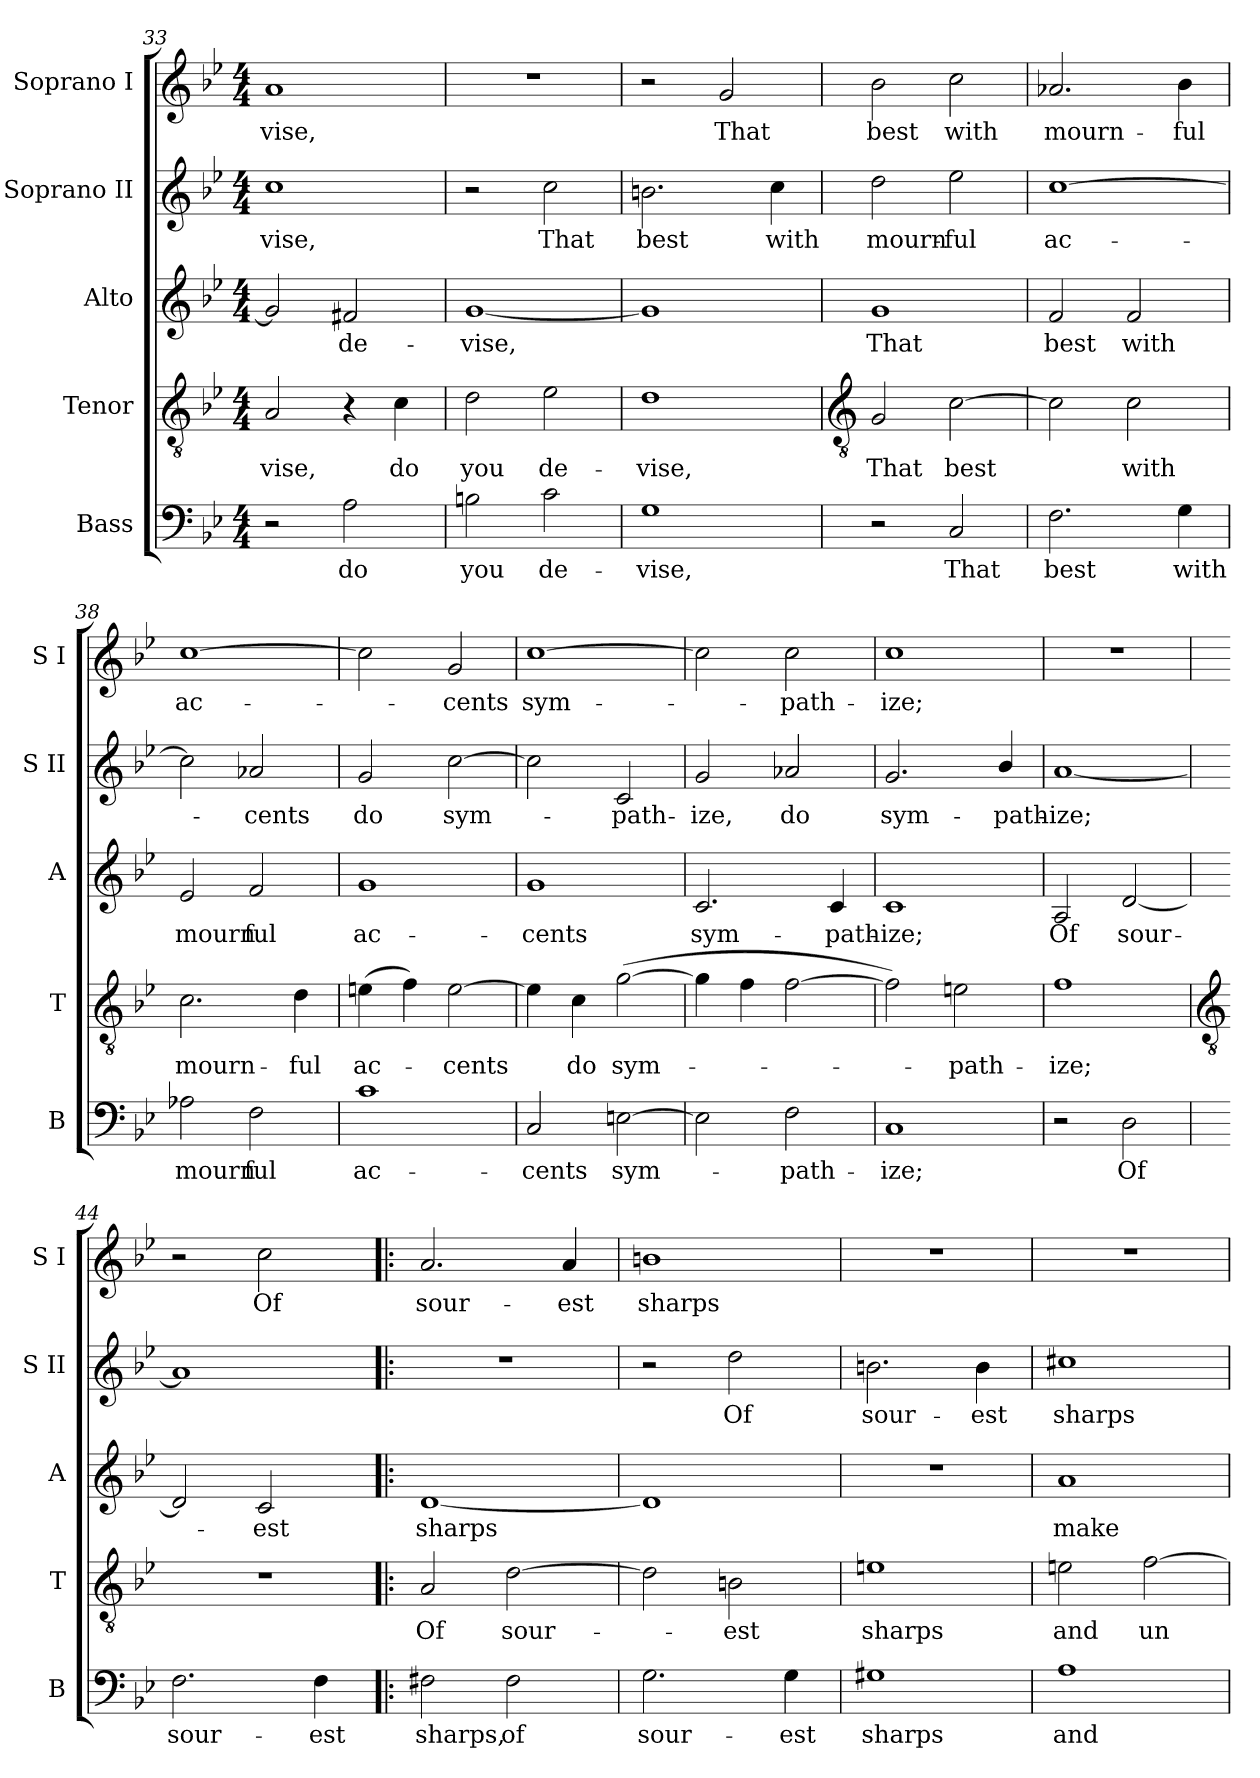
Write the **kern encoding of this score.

**kern	**text	**kern	**text	**kern	**text	**kern	**text	**kern	**text
*part5	*part5	*part4	*part4	*part3	*part3	*part2	*part2	*part1	*part1
*staff5	*staff5	*staff4	*staff4	*staff3	*staff3	*staff2	*staff2	*staff1	*staff1
*I"Bass	*	*I"Tenor	*	*I"Alto	*	*I"Soprano II	*	*I"Soprano I	*
*I'B	*	*I'T	*	*I'A	*	*I'S II	*	*I'S I	*
*clefF4	*	*clefGv2	*	*clefG2	*	*clefG2	*	*clefG2	*
*k[b-e-]	*	*k[b-e-]	*	*k[b-e-]	*	*k[b-e-]	*	*k[b-e-]	*
*B-:	*	*B-:	*	*B-:	*	*B-:	*	*B-:	*
*M4/4	*	*M4/4	*	*M4/4	*	*M4/4	*	*M4/4	*
=33	=33	=33	=33	=33	=33	=33	=33	=33	=33
!	!	!	!LO:LY:b	!	!	!	!LO:LY:b	!	!LO:LY:b
2r	.	2A	-vise,	2g]	.	1cc	-vise,	1a	-vise,
!	!LO:LY:b	!	!	!	!LO:LY:b	!	!	!	!
2A	do	4r	.	2f#X	de-	.	.	.	.
!	!	!	!LO:LY:b	!	!	!	!	!	!
.	.	4c	do	.	.	.	.	.	.
=34	=34	=34	=34	=34	=34	=34	=34	=34	=34
!	!LO:LY:b	!	!LO:LY:b	!	!LO:LY:b	!	!	!	!
2Bn	you	2d	you	[1g	-vise,	2r	.	1r	.
!	!LO:LY:b	!	!LO:LY:b	!	!	!	!LO:LY:b	!	!
2c	de-	2e-	de-	.	.	2cc	That	.	.
=35	=35	=35	=35	=35	=35	=35	=35	=35	=35
!	!LO:LY:b	!	!LO:LY:b	!	!	!	!LO:LY:b	!	!
1G	-vise,	1d	-vise,	1g]	.	2.bn	best	2r	.
!	!	!	!	!	!	!	!	!	!LO:LY:b
.	.	.	.	.	.	.	.	2g	That
!	!	!	!	!	!	!	!LO:LY:b	!	!
.	.	.	.	.	.	4cc	with	.	.
!!LO:LB:g=z
=36	=36	=36	=36	=36	=36	=36	=36	=36	=36
*	*	*clefGv2	*	*	*	*	*	*	*
!	!	!	!LO:LY:b	!	!LO:LY:b	!	!LO:LY:b	!	!LO:LY:b
2r	.	2G	That	1g	That	2dd	mourn-	2b-	best
!	!LO:LY:b	!	!LO:LY:b	!	!	!	!LO:LY:b	!	!LO:LY:b
2C	That	[2c	best	.	.	2ee-	-ful	2cc	with
=37	=37	=37	=37	=37	=37	=37	=37	=37	=37
!	!LO:LY:b	!	!	!	!LO:LY:b	!	!LO:LY:b	!	!LO:LY:b
2.F	best	2c]	.	2f	best	[1cc	ac-	2.a-X	mourn-
!	!	!	!LO:LY:b	!	!LO:LY:b	!	!	!	!
.	.	2c	with	2f	with	.	.	.	.
!	!LO:LY:b	!	!	!	!	!	!	!	!LO:LY:b
4G	with	.	.	.	.	.	.	4b-	-ful
=38	=38	=38	=38	=38	=38	=38	=38	=38	=38
!	!LO:LY:b	!	!LO:LY:b	!	!LO:LY:b	!	!	!	!LO:LY:b
2A-X	mourn-	2.c	mourn-	2e-	mourn-	2cc]	.	[1cc	ac-
!	!LO:LY:b	!	!	!	!LO:LY:b	!	!LO:LY:b	!	!
2F	-ful	.	.	2f	-ful	2a-X	cents	.	.
!	!	!	!LO:LY:b	!	!	!	!	!	!
.	.	4d	-ful	.	.	.	.	.	.
=39	=39	=39	=39	=39	=39	=39	=39	=39	=39
!	!LO:LY:b	!	!LO:LY:b	!	!LO:LY:b	!	!LO:LY:b	!	!
1c	ac-	(>4en	ac-	1g	ac-	2g	do	2cc]	.
.	.	4f)	.	.	.	.	.	.	.
!	!	!	!LO:LY:b	!	!	!	!LO:LY:b	!	!LO:LY:b
.	.	[2e	cents	.	.	[2cc	sym-	2g	cents
=40	=40	=40	=40	=40	=40	=40	=40	=40	=40
!	!LO:LY:b	!	!	!	!LO:LY:b	!	!	!	!LO:LY:b
2C	-cents	4e]	.	1g	-cents	2cc]	.	[1cc	sym-
!	!	!	!LO:LY:b	!	!	!	!	!	!
.	.	4c	do	.	.	.	.	.	.
!	!LO:LY:b	!	!LO:LY:b	!	!	!	!LO:LY:b	!	!
[2En	sym-	(>[2g	sym-	.	.	2c	path-	.	.
=41	=41	=41	=41	=41	=41	=41	=41	=41	=41
!	!	!	!	!	!LO:LY:b	!	!LO:LY:b	!	!
2E]	.	4g]	.	2.c	sym-	2g	-ize,	2cc]	.
.	.	4f	.	.	.	.	.	.	.
!	!LO:LY:b	!	!	!	!	!	!LO:LY:b	!	!LO:LY:b
2F	path-	[2f	.	.	.	2a-X	do	2cc	path-
!	!	!	!	!	!LO:LY:b	!	!	!	!
.	.	.	.	4c	-path-	.	.	.	.
=42	=42	=42	=42	=42	=42	=42	=42	=42	=42
!	!LO:LY:b	!	!	!	!LO:LY:b	!	!LO:LY:b	!	!LO:LY:b
1C	-ize;	2f])	.	1c	-ize;	2.g	sym-	1cc	-ize;
!	!	!	!LO:LY:b	!	!	!	!	!	!
.	.	2en	path-	.	.	.	.	.	.
!	!	!	!	!	!	!	!LO:LY:b	!	!
.	.	.	.	.	.	4b-/	-path-	.	.
=43	=43	=43	=43	=43	=43	=43	=43	=43	=43
!	!	!	!LO:LY:b	!	!LO:LY:b	!	!LO:LY:b	!	!
2r	.	1f	-ize;	2A	Of	[1a	-ize;	1r	.
!	!LO:LY:b	!	!	!	!LO:LY:b	!	!	!	!
2D	Of	.	.	[2d	sour-	.	.	.	.
!!LO:LB:g=z
=44	=44	=44	=44	=44	=44	=44	=44	=44	=44
*	*	*clefGv2	*	*	*	*	*	*	*
!	!LO:LY:b	!	!	!	!	!	!	!	!
2.F	sour-	1r	.	2d]	.	1a]	.	2r	.
!	!	!	!	!	!LO:LY:b	!	!	!	!LO:LY:b
.	.	.	.	2c	est	.	.	2cc	Of
!	!LO:LY:b	!	!	!	!	!	!	!	!
4F	-est	.	.	.	.	.	.	.	.
=45!|:	=45!|:	=45!|:	=45!|:	=45!|:	=45!|:	=45!|:	=45!|:	=45!|:	=45!|:
!	!LO:LY:b	!	!LO:LY:b	!	!LO:LY:b	!	!	!	!LO:LY:b
2F#X	sharps,	2A	Of	[1d	sharps	1r	.	2.a	sour-
!	!LO:LY:b	!	!LO:LY:b	!	!	!	!	!	!
2F#	of	[2d	sour-	.	.	.	.	.	.
!	!	!	!	!	!	!	!	!	!LO:LY:b
.	.	.	.	.	.	.	.	4a	-est
=46	=46	=46	=46	=46	=46	=46	=46	=46	=46
!	!LO:LY:b	!	!	!	!	!	!	!	!LO:LY:b
2.G	sour-	2d]	.	1d]	.	2r	.	1bn	sharps
!	!	!	!LO:LY:b	!	!	!	!LO:LY:b	!	!
.	.	2Bn	est	.	.	2dd	Of	.	.
!	!LO:LY:b	!	!	!	!	!	!	!	!
4G	-est	.	.	.	.	.	.	.	.
=47	=47	=47	=47	=47	=47	=47	=47	=47	=47
!	!LO:LY:b	!	!LO:LY:b	!	!	!	!LO:LY:b	!	!
1G#X	sharps	1en	sharps	1r	.	2.bn	sour-	1r	.
!	!	!	!	!	!	!	!LO:LY:b	!	!
.	.	.	.	.	.	4b	-est	.	.
=48	=48	=48	=48	=48	=48	=48	=48	=48	=48
!	!LO:LY:b	!	!LO:LY:b	!	!LO:LY:b	!	!LO:LY:b	!	!
1A	and	2en	and	1a	make	1cc#X	sharps	1r	.
!	!	!	!LO:LY:b	!	!	!	!	!	!
.	.	[2f	un-	.	.	.	.	.	.
=	=	=	=	=	=	=	=	=	=
*-	*-	*-	*-	*-	*-	*-	*-	*-	*-
